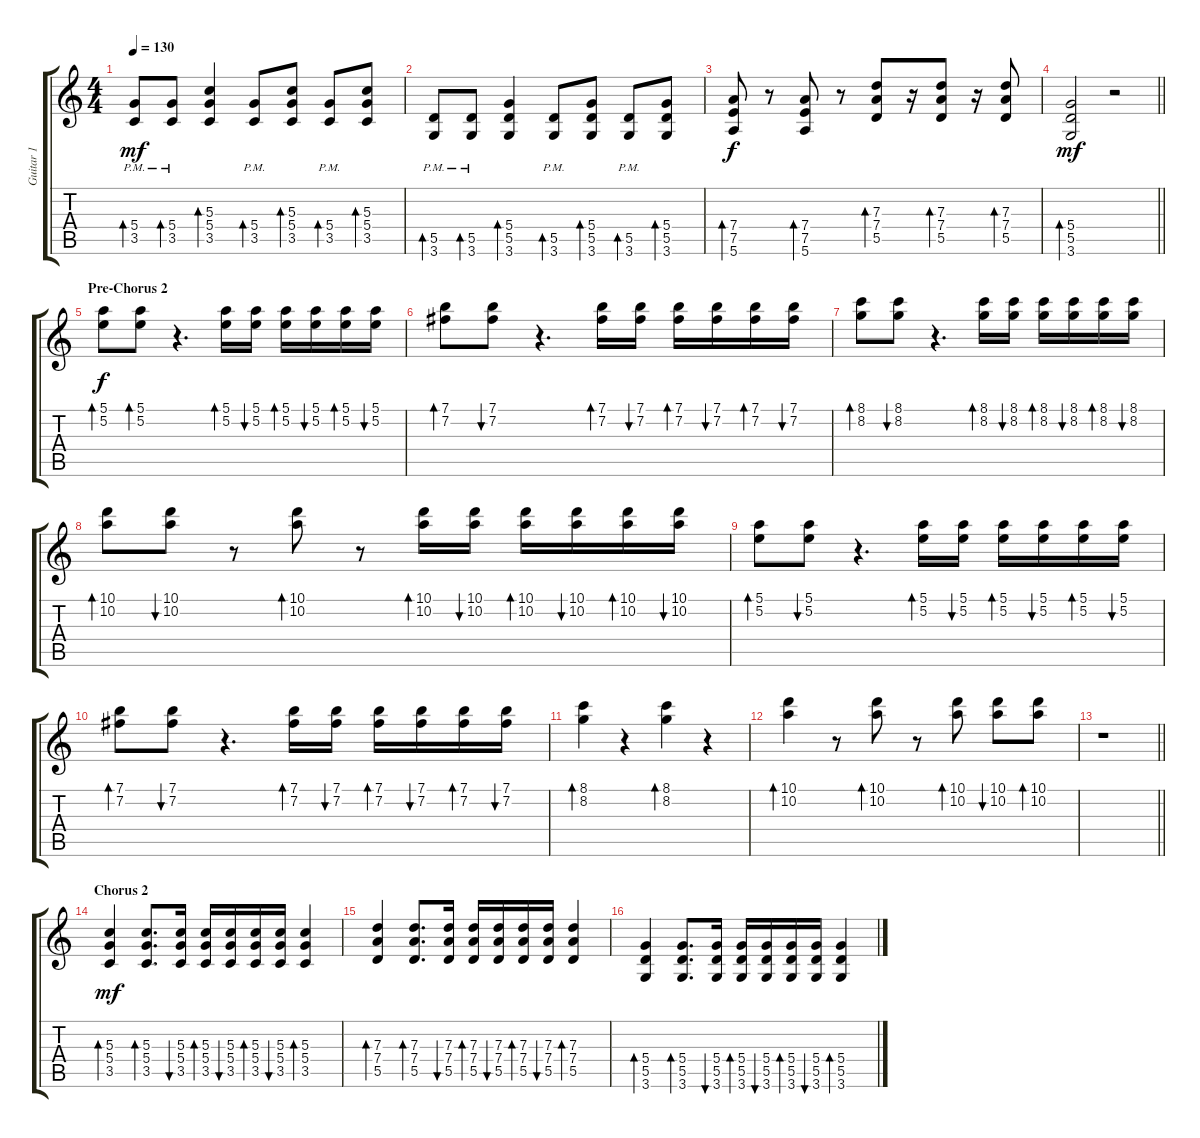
\track ("Guitar 1" "Guitar 1") {instrument distortionguitar}
\staff {score tabs}
\tuning (E4 B3 G3 D3 A2 E2) {hide}
\ts (4 4)
\tempo 130
\clef g2
\ks c
(5.4{pm} 3.5{pm}).8{bd 30 dy mf} (5.4{pm} 3.5{pm}).8{bd 30} (5.3 5.4 3.5).4{bd 30} (5.4{pm} 3.5{pm}).8{bd 30} (5.3 5.4 3.5).8{bd 30} (5.4{pm} 3.5{pm}).8{bd 30} (5.3 5.4 3.5).8{bd 30} |
(5.5{pm} 3.6{pm}).8{bd 30} (5.5{pm} 3.6{pm}).8{bd 30} (5.4 5.5 3.6).4{bd 30} (5.5{pm} 3.6{pm}).8{bd 30} (5.4 5.5 3.6).8{bd 30} (5.5{pm} 3.6{pm}).8{bd 30} (5.4 5.5 3.6).8{bd 30} |
(7.4 7.5 5.6).8{bd 30 dy f} r.8 (7.4 7.5 5.6).8{bd 30} r.8 (7.3 7.4 5.5).8{bd 30} r.16 (7.3 7.4 5.5).8{bd 30} r.16 (7.3 7.4 5.5).8{bd 30} |
\barLineRight lightlight
(5.4 5.5 3.6).2{bd 30 dy mf} r.2 |
\section ("" "Pre-Chorus 2")
(5.1 5.2).8{bd 30 dy f} (5.1 5.2).8{bd 30} r.4{d} (5.1 5.2).16{bd 30} (5.1 5.2).16{bu 30} (5.1 5.2).16{bd 30} (5.1 5.2).16{bu 30} (5.1 5.2).16{bd 30} (5.1 5.2).16{bu 30} |
(7.1 7.2).8{bd 30} (7.1 7.2).8{bu 30} r.4{d} (7.1 7.2).16{bd 30} (7.1 7.2).16{bu 30} (7.1 7.2).16{bd 30} (7.1 7.2).16{bu 30} (7.1 7.2).16{bd 30} (7.1 7.2).16{bu 30} |
(8.1 8.2).8{bd 30} (8.1 8.2).8{bu 30} r.4{d} (8.1 8.2).16{bd 30} (8.1 8.2).16{bu 30} (8.1 8.2).16{bd 30} (8.1 8.2).16{bu 30} (8.1 8.2).16{bd 30} (8.1 8.2).16{bu 30} |
(10.1 10.2).8{bd 30} (10.1 10.2).8{bu 30} r.8 (10.1 10.2).8{bd 30} r.8 (10.1 10.2).16{bd 30} (10.1 10.2).16{bu 30} (10.1 10.2).16{bd 30} (10.1 10.2).16{bu 30} (10.1 10.2).16{bd 30} (10.1 10.2).16{bu 30} |
(5.1 5.2).8{bd 30} (5.1 5.2).8{bu 30} r.4{d} (5.1 5.2).16{bd 30} (5.1 5.2).16{bu 30} (5.1 5.2).16{bd 30} (5.1 5.2).16{bu 30} (5.1 5.2).16{bd 30} (5.1 5.2).16{bu 30} |
(7.1 7.2).8{bd 30} (7.1 7.2).8{bu 30} r.4{d} (7.1 7.2).16{bd 30} (7.1 7.2).16{bu 30} (7.1 7.2).16{bd 30} (7.1 7.2).16{bu 30} (7.1 7.2).16{bd 30} (7.1 7.2).16{bu 30} |
(8.1 8.2).4{bd 30} r.4 (8.1 8.2).4{bd 30} r.4 |
(10.1 10.2).4{bd 30} r.8 (10.1 10.2).8{bd 30} r.8 (10.1 10.2).8{bd 30} (10.1 10.2).8{bu 30} (10.1 10.2).8{bd 30} |
\barLineRight lightlight
r.1 |
\section ("" "Chorus 2")
(5.3 5.4 3.5).4{bd 30 dy mf} (5.3 5.4 3.5).8{d bd 30} (5.3 5.4 3.5).16{bu 30} (5.3 5.4 3.5).16{bd 30} (5.3 5.4 3.5).16{bu 30} (5.3 5.4 3.5).16{bd 30} (5.3 5.4 3.5).16{bu 30} (5.3 5.4 3.5).4{bd 30} |
(7.3 7.4 5.5).4{bd 30} (7.3 7.4 5.5).8{d bd 30} (7.3 7.4 5.5).16{bu 30} (7.3 7.4 5.5).16{bd 30} (7.3 7.4 5.5).16{bu 30} (7.3 7.4 5.5).16{bd 30} (7.3 7.4 5.5).16{bu 30} (7.3 7.4 5.5).4{bd 30} |
(5.4 5.5 3.6).4{bd 30} (5.4 5.5 3.6).8{d bd 30} (5.4 5.5 3.6).16{bu 30} (5.4 5.5 3.6).16{bd 30} (5.4 5.5 3.6).16{bu 30} (5.4 5.5 3.6).16{bd 30} (5.4 5.5 3.6).16{bu 30} (5.4 5.5 3.6).4{bd 30}
